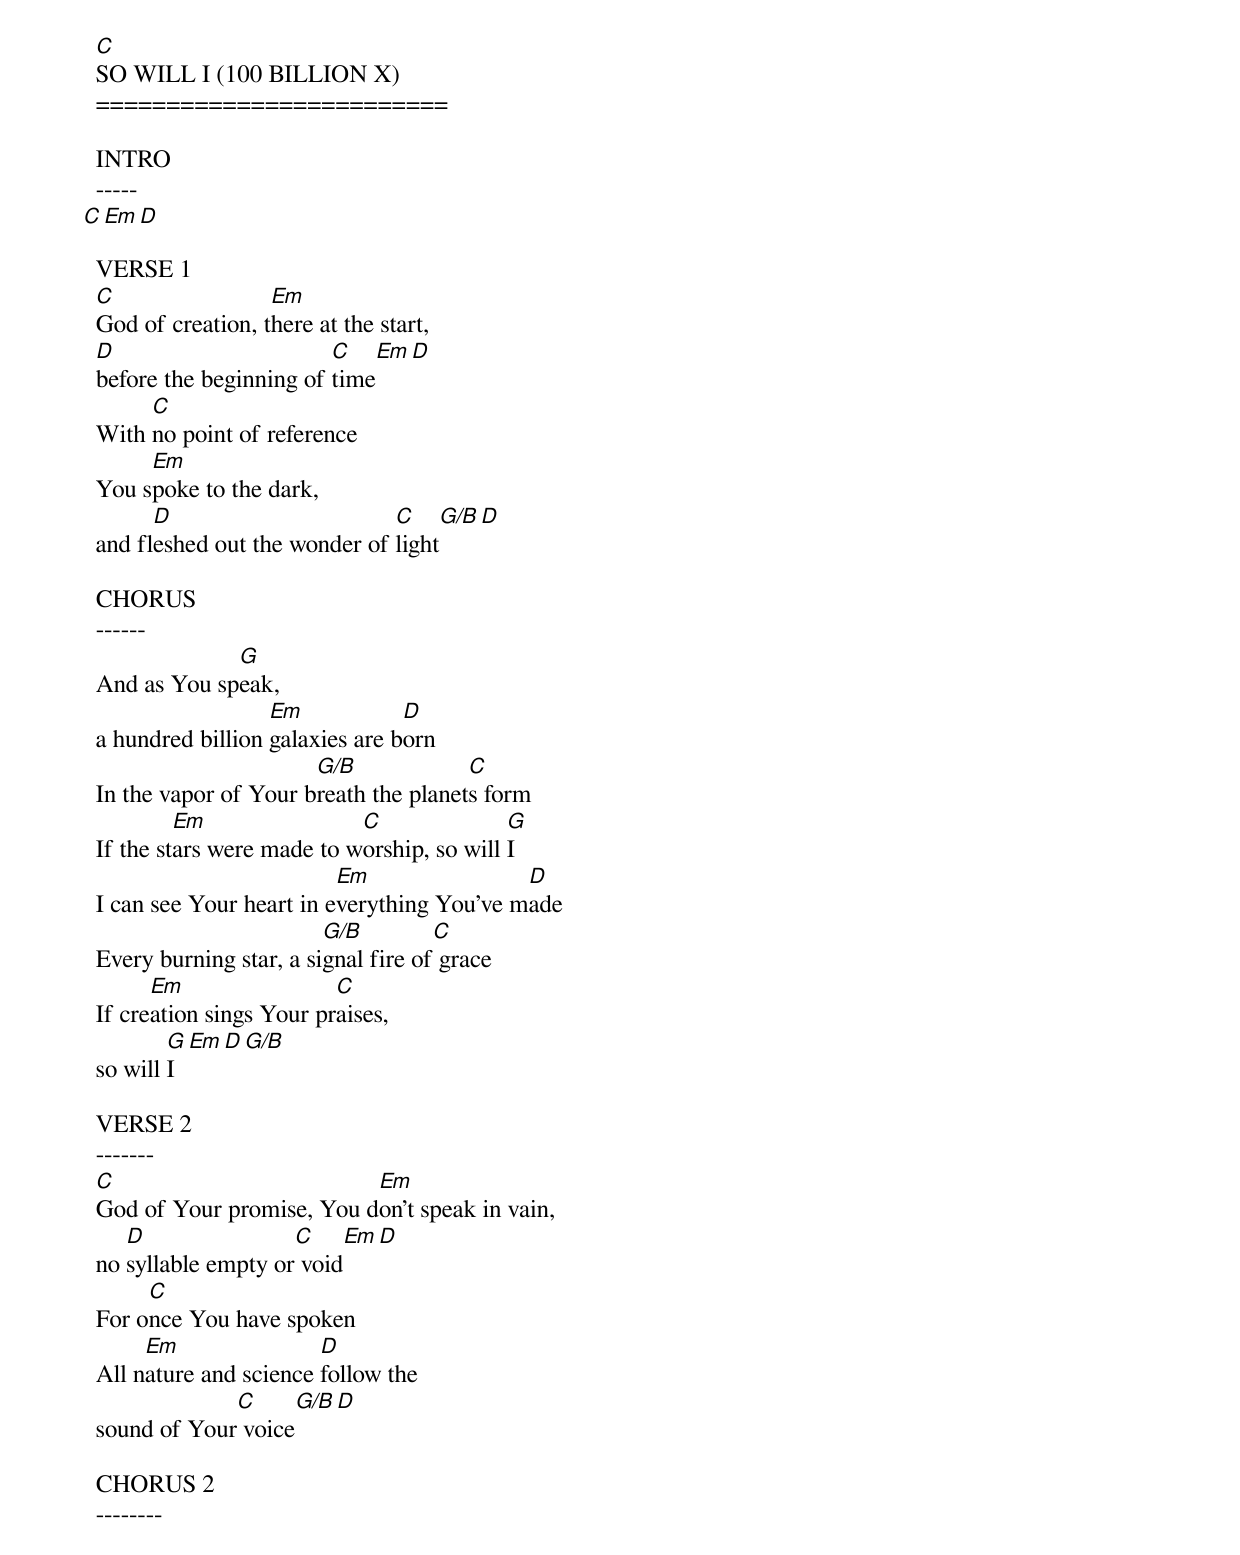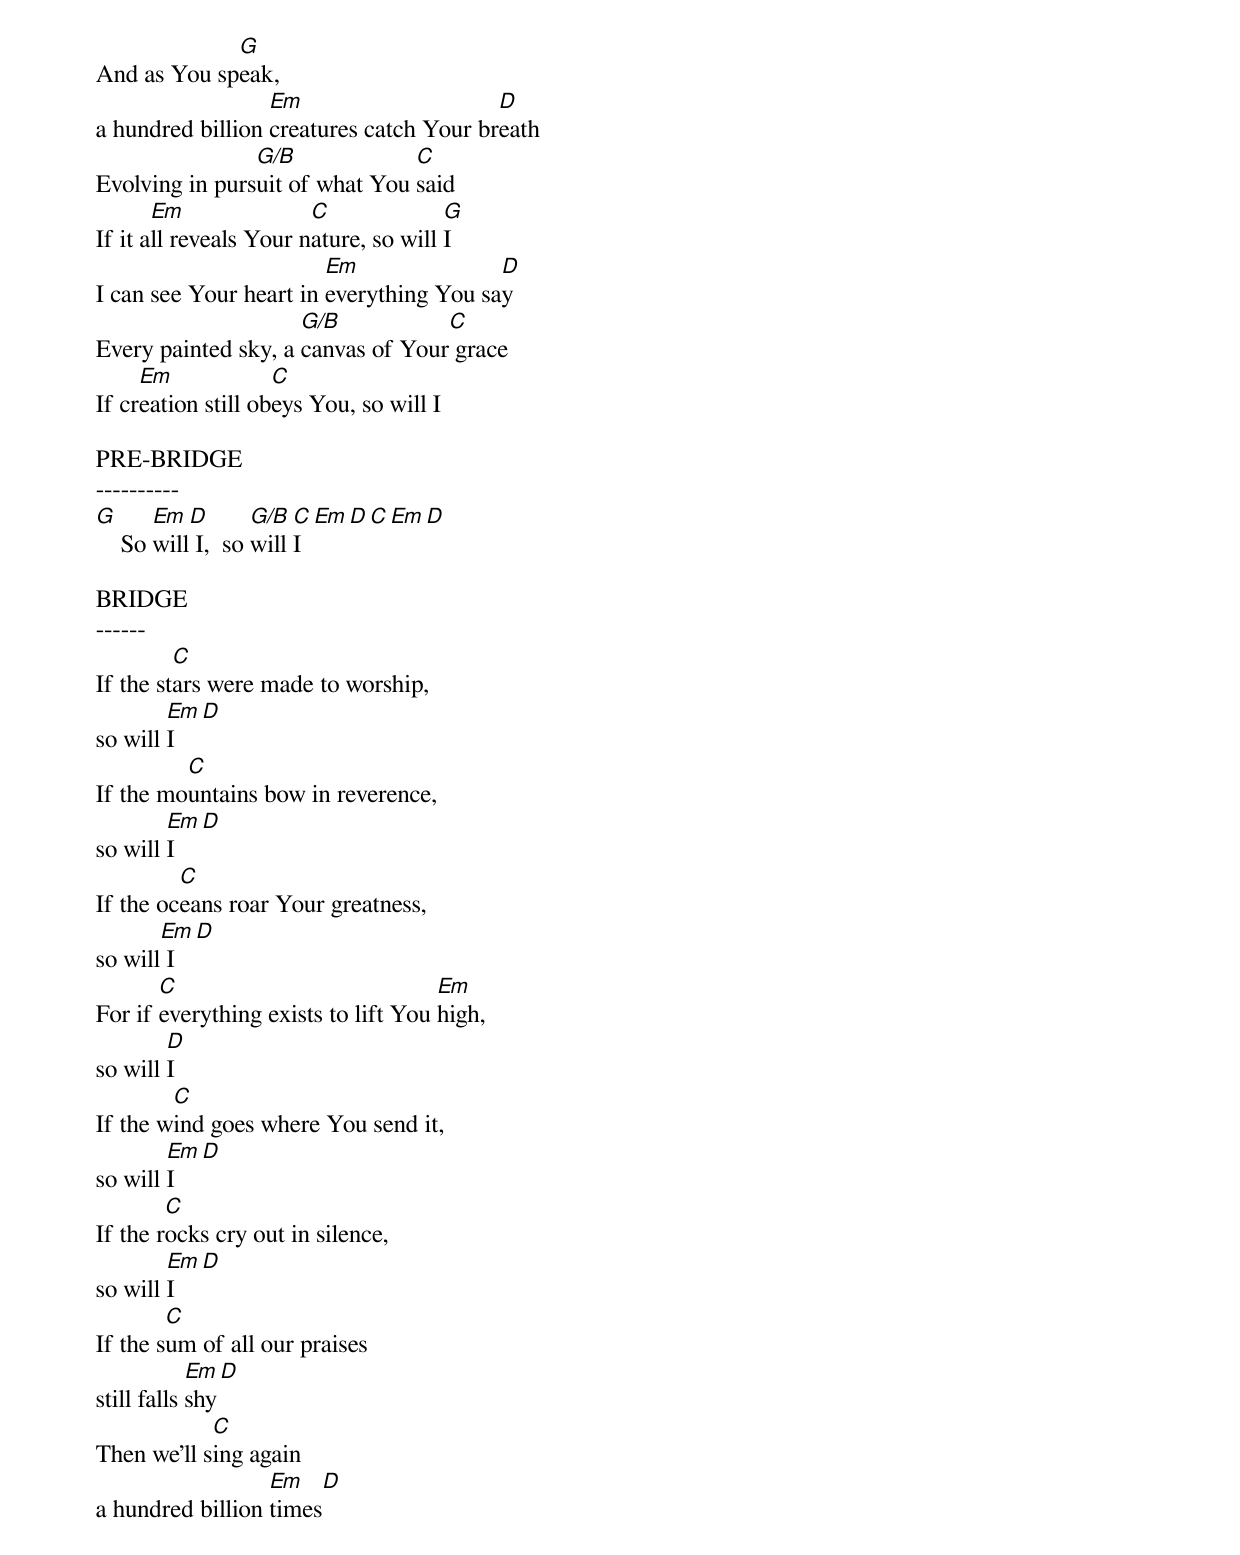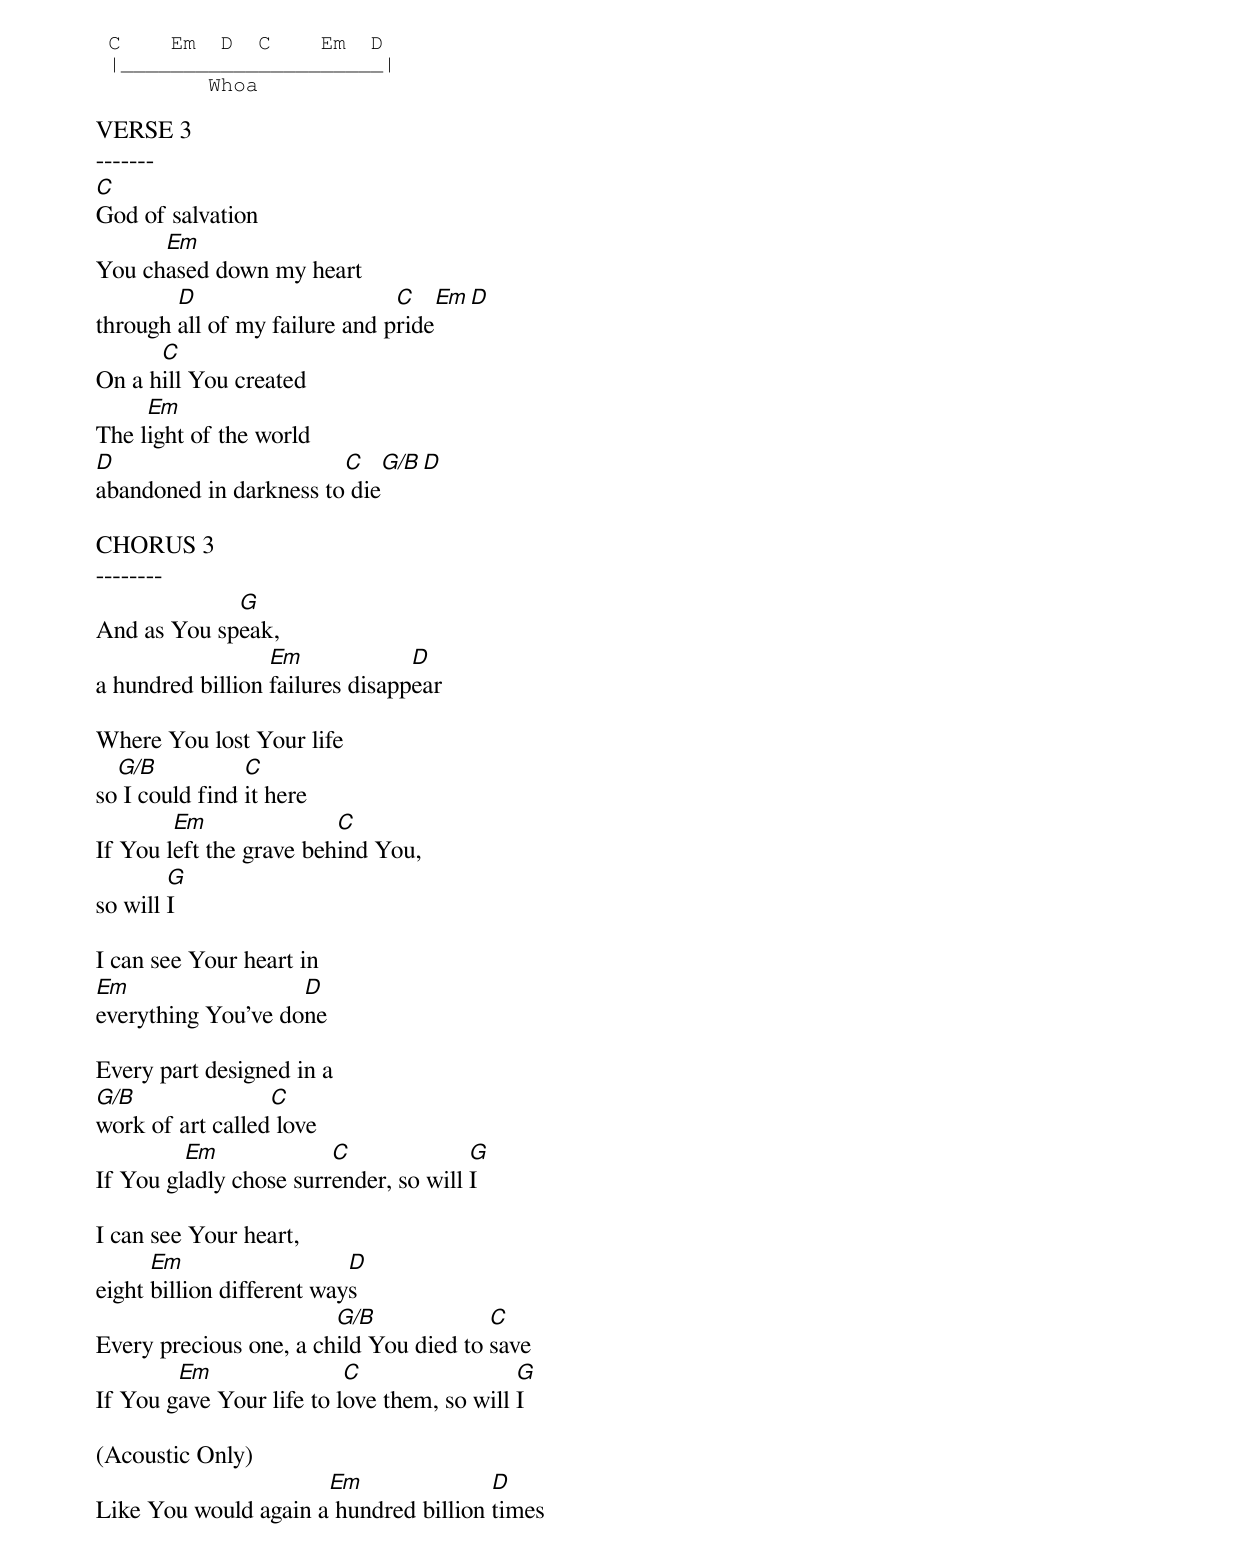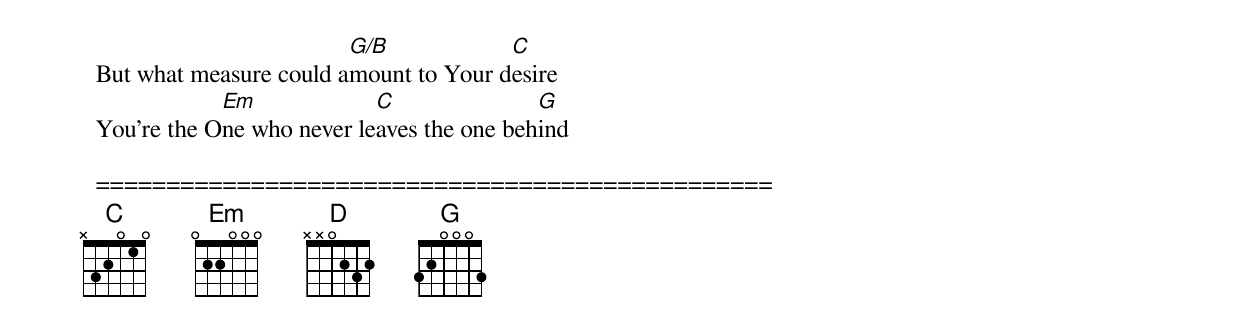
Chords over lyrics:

  C
  SO WILL I (100 BILLION X)
  =========================

  INTRO
  -----
  C   Em   D

  VERSE 1
  C                 Em
  God of creation, there at the start,
  D                       C        Em  D
  before the beginning of time
       C
  With no point of reference
       Em
  You spoke to the dark,
        D                       C      G/B   D
  and fleshed out the wonder of light

  CHORUS
  ------
               G
  And as You speak,
                    Em            D
  a hundred billion galaxies are born
                        G/B             C
  In the vapor of Your breath the planets form
           Em                C               G
  If the stars were made to worship, so will I
                           Em                D
  I can see Your heart in everything You've made
                          G/B         C
  Every burning star, a signal fire of grace
        Em                 C
  If creation sings Your praises,
          G     Em   D   G/B
  so will I

  VERSE 2
  -------
  C                         Em
  God of Your promise, You don't speak in vain,
     D                C      Em   D
  no syllable empty or void
       C
  For once You have spoken
       Em                D
  All nature and science follow the
               C       G/B  D
  sound of Your voice

  CHORUS 2
  --------
               G
  And as You speak,
                    Em                     D
  a hundred billion creatures catch Your breath
                  G/B             C
  Evolving in pursuit of what You said
         Em               C              G
  If it all reveals Your nature, so will I
                          Em               D
  I can see Your heart in everything You say
                       G/B           C
  Every painted sky, a canvas of Your grace
       Em             C
  If creation still obeys You, so will I

  PRE-BRIDGE
  ----------
  G      Em  D       G/B  C  Em  D  C  Em  D
      So will I,  so will I

  BRIDGE
  ------
           C
  If the stars were made to worship,
          Em    D
  so will I
           C
  If the mountains bow in reverence,
          Em    D
  so will I
           C
  If the oceans roar Your greatness,
         Em    D
  so will I
         C                             Em
  For if everything exists to lift You high,
          D
  so will I
          C
  If the wind goes where You send it,
          Em    D
  so will I
          C
  If the rocks cry out in silence,
          Em    D
  so will I
          C
  If the sum of all our praises
              Em    D
  still falls shy
              C
  Then we'll sing again
                    Em   D
  a hundred billion times
  C    Em  D  C    Em  D
  |_____________________|
          Whoa

  VERSE 3
  -------
  C
  God of salvation
        Em
  You chased down my heart
          D                      C    Em  D
  through all of my failure and pride
        C
  On a hill You created
       Em
  The light of the world
  D                       C     G/B   D
  abandoned in darkness to die

  CHORUS 3
  --------
               G
  And as You speak,
                    Em             D
  a hundred billion failures disappear

  Where You lost Your life
    G/B           C
  so I could find it here
          Em               C
  If You left the grave behind You,
          G
  so will I

  I can see Your heart in
  Em                  D
  everything You've done

  Every part designed in a
  G/B               C
  work of art called love
           Em             C              G
  If You gladly chose surrender, so will I

  I can see Your heart,
        Em                   D
  eight billion different ways
                          G/B             C
  Every precious one, a child You died to save
          Em                C                 G
  If You gave Your life to love them, so will I

  (Acoustic Only)
                        Em               D
  Like You would again a hundred billion times
                          G/B            C
  But what measure could amount to Your desire
              Em             C               G
  You're the One who never leaves the one behind

  ================================================
